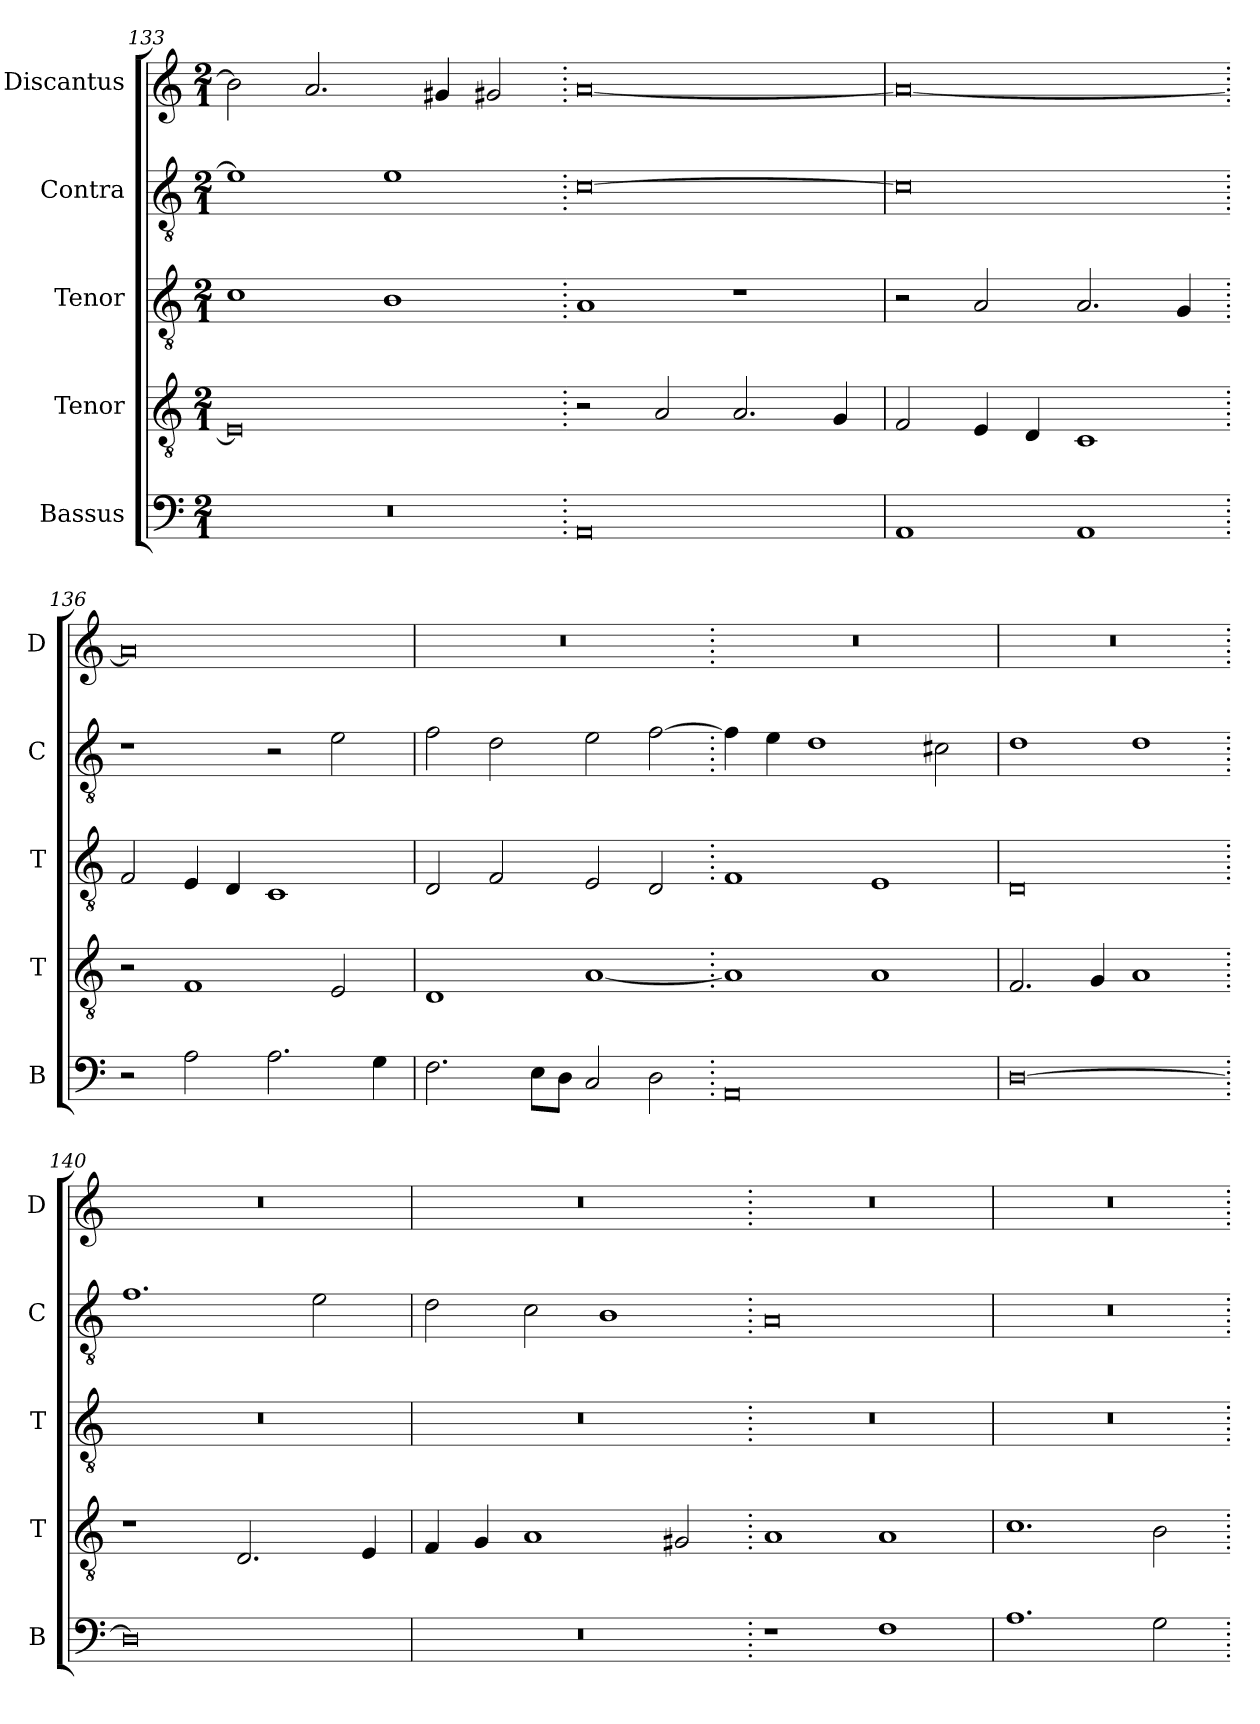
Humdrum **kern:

**kern	**kern	**kern	**kern	**kern
*part5	*part4	*part3	*part2	*part1
*staff5	*staff4	*staff3	*staff2	*staff1
*I"Bassus	*I"Tenor	*I"Tenor	*I"Contra	*I"Discantus
*I'B	*I'T	*I'T	*I'C	*I'D
*clefF4	*clefGv2	*clefGv2	*clefGv2	*clefG2
*k[]	*k[]	*k[]	*k[]	*k[]
*M2/1	*M2/1	*M2/1	*M2/1	*M2/1
=133	=133	=133	=133	=133
0r	0E]	1c	1e]	2b\]
.	.	.	.	2.a/
.	.	1B	1e	.
.	.	.	.	4g#X/
.	.	.	.	2g#X/
=134.	=134.	=134.	=134.	=134.
0AA	2r	1A	[0c	[0a
.	2A/	.	.	.
.	2.A/	1r	.	.
.	4G/	.	.	.
=135	=135	=135	=135	=135
1AA	2F/	2r	0c]	0a_
.	4E/	2A/	.	.
.	4D/	.	.	.
1AA	1C	2.A/	.	.
.	.	4G/	.	.
=136.	=136.	=136.	=136.	=136.
2r	2r	2F/	1r	0a]
2A\	1F	4E/	.	.
.	.	4D/	.	.
2.A\	.	1C	2r	.
.	2E/	.	2e\	.
4G\	.	.	.	.
=137	=137	=137	=137	=137
2.F\	1D	2D/	2f\	0r
.	.	2F/	2d\	.
8E\L	.	.	.	.
8D\J	.	.	.	.
2C/	[1A	2E/	2e\	.
2D\	.	2D/	[2f\	.
=138.	=138.	=138.	=138.	=138.
0AA	1A]	1F	4f\]	0r
.	.	.	4e\	.
.	.	.	1d	.
.	1A	1E	.	.
.	.	.	2c#X\	.
=139	=139	=139	=139	=139
[0D	2.F/	0D	1d	0r
.	4G/	.	.	.
.	1A	.	1d	.
=140.	=140.	=140.	=140.	=140.
0D]	1r	0r	1.f	0r
.	2.D/	.	.	.
.	.	.	2e\	.
.	4E/	.	.	.
=141	=141	=141	=141	=141
0r	4F/	0r	2d\	0r
.	4G/	.	.	.
.	1A	.	2c\	.
.	.	.	1B	.
.	2G#X/	.	.	.
=142.	=142.	=142.	=142.	=142.
1r	1A	0r	0A	0r
1F	1A	.	.	.
=143	=143	=143	=143	=143
1.A	1.c	0r	0r	0r
2G\	2B\	.	.	.
=.	=.	=.	=.	=.
*-	*-	*-	*-	*-
